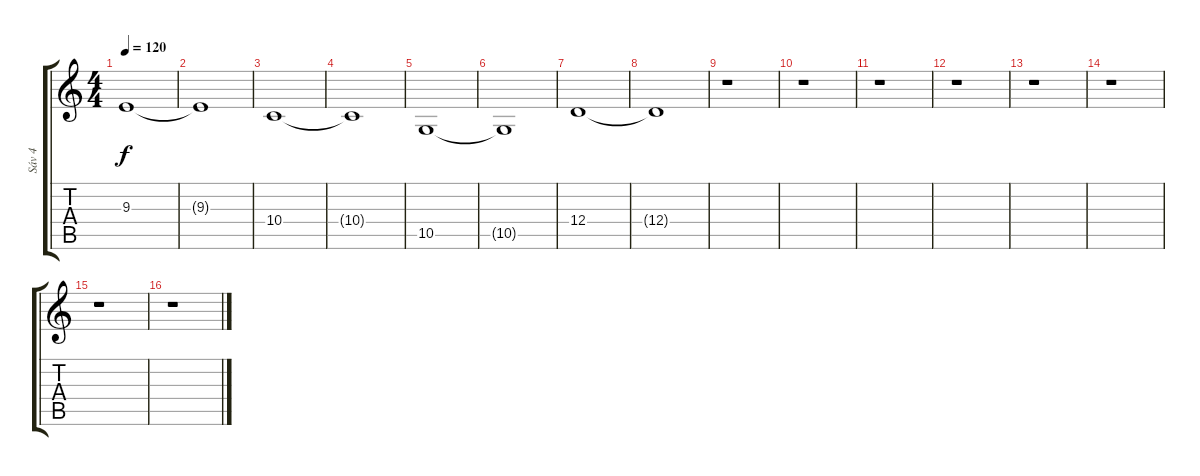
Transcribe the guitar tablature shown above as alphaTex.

\track ("Sáv 4" "Sáv 4") {instrument stringensemble2}
\staff {score tabs}
\tuning (E4 B3 G3 D3 A2 E2) {hide}
\ts (4 4)
\tempo 120
\clef g2
\ks c
9.3.1{dy f} |
9.3{t}.1 |
10.4.1 |
10.4{t}.1 |
10.5.1 |
10.5{t}.1 |
12.4.1 |
12.4{t}.1 |
r.1 |
r.1 |
r.1 |
r.1 |
r.1 |
r.1 |
r.1 |
r.1
